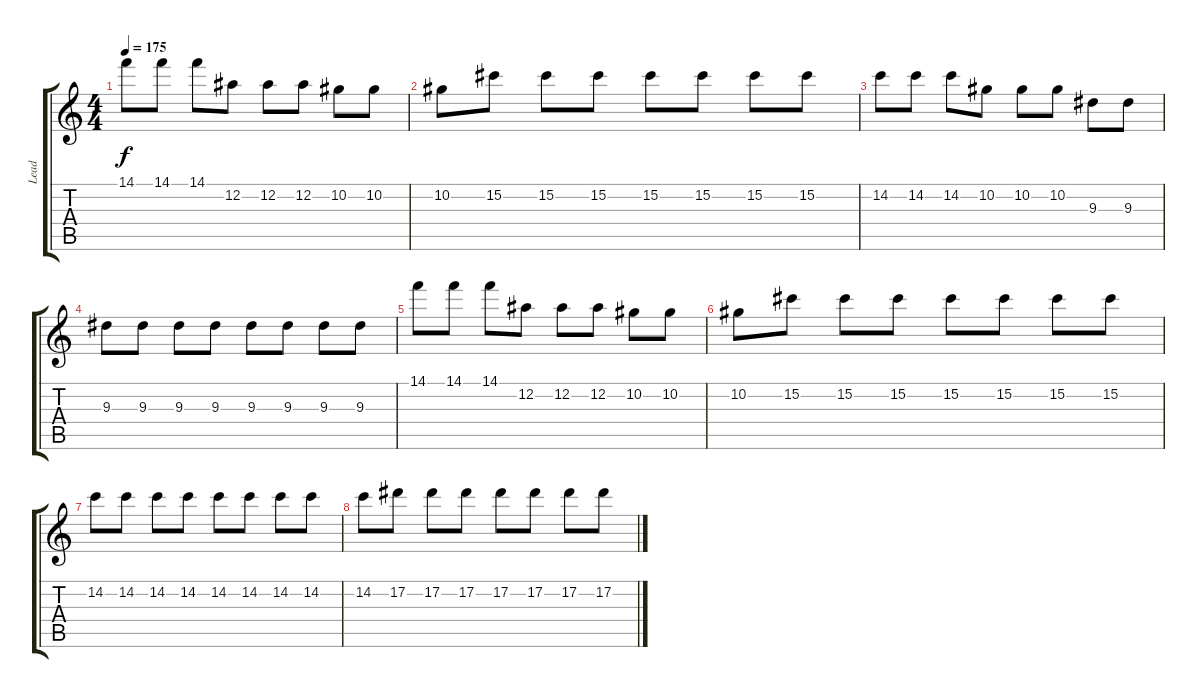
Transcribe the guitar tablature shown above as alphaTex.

\track ("Lead" "Lead") {instrument overdrivenguitar}
\staff {score tabs}
\tuning (Eb4 Bb3 Gb3 Db3 Ab2 Eb2) {hide}
\ts (4 4)
\tempo 175
\clef g2
\ks c
14.1.8{dy f} 14.1.8 14.1.8 12.2.8 12.2.8 12.2.8 10.2.8 10.2.8 |
10.2.8 15.2.8 15.2.8 15.2.8 15.2.8 15.2.8 15.2.8 15.2.8 |
14.2.8 14.2.8 14.2.8 10.2.8 10.2.8 10.2.8 9.3.8 9.3.8 |
9.3.8 9.3.8 9.3.8 9.3.8 9.3.8 9.3.8 9.3.8 9.3.8 |
14.1.8 14.1.8 14.1.8 12.2.8 12.2.8 12.2.8 10.2.8 10.2.8 |
10.2.8 15.2.8 15.2.8 15.2.8 15.2.8 15.2.8 15.2.8 15.2.8 |
14.2.8 14.2.8 14.2.8 14.2.8 14.2.8 14.2.8 14.2.8 14.2.8 |
14.2.8 17.2.8 17.2.8 17.2.8 17.2.8 17.2.8 17.2.8 17.2.8
